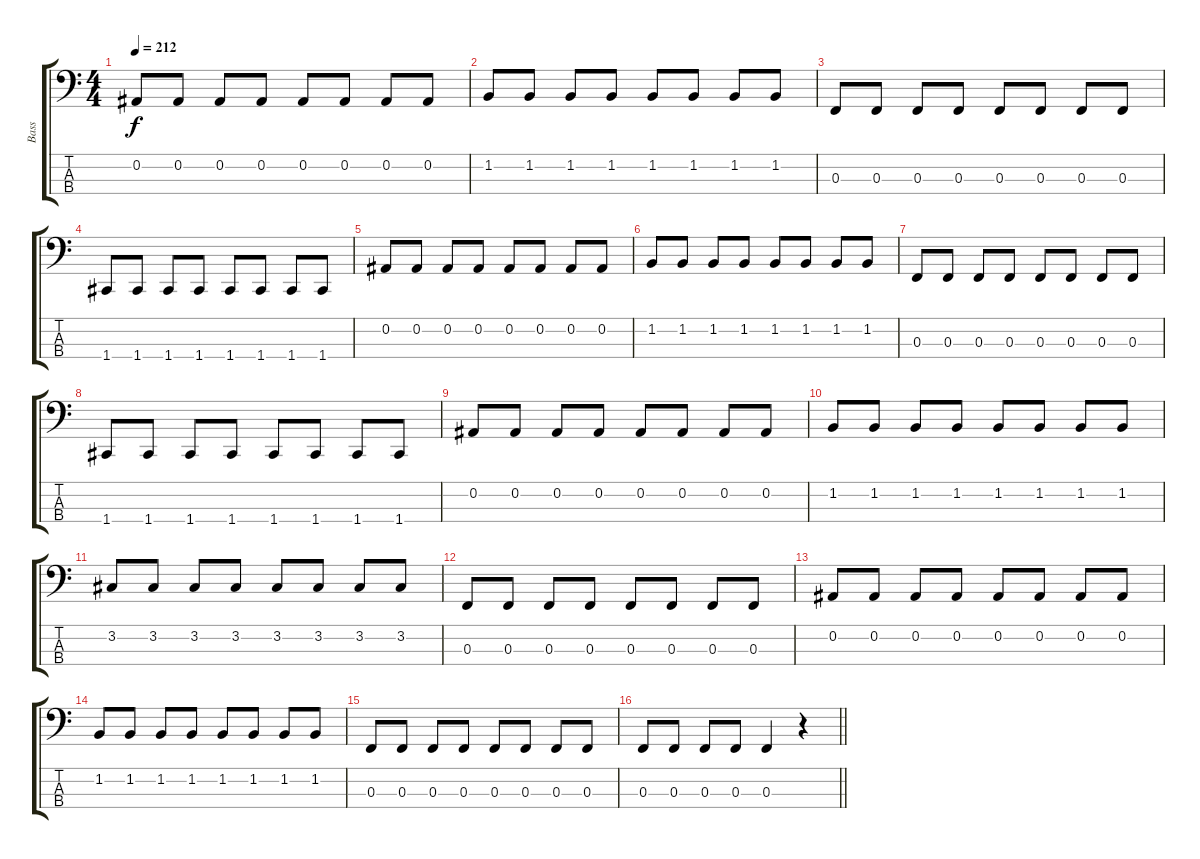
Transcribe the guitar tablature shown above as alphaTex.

\track ("Bass" "Bass") {instrument electricbasspick}
\staff {score tabs}
\tuning (Eb2 Bb1 F1 C1) {hide}
\ts (4 4)
\tempo 212
\clef f4
\ks c
0.2.8{dy f} 0.2.8 0.2.8 0.2.8 0.2.8 0.2.8 0.2.8 0.2.8 |
1.2.8 1.2.8 1.2.8 1.2.8 1.2.8 1.2.8 1.2.8 1.2.8 |
0.3.8 0.3.8 0.3.8 0.3.8 0.3.8 0.3.8 0.3.8 0.3.8 |
1.4.8 1.4.8 1.4.8 1.4.8 1.4.8 1.4.8 1.4.8 1.4.8 |
0.2.8 0.2.8 0.2.8 0.2.8 0.2.8 0.2.8 0.2.8 0.2.8 |
1.2.8 1.2.8 1.2.8 1.2.8 1.2.8 1.2.8 1.2.8 1.2.8 |
0.3.8 0.3.8 0.3.8 0.3.8 0.3.8 0.3.8 0.3.8 0.3.8 |
1.4.8 1.4.8 1.4.8 1.4.8 1.4.8 1.4.8 1.4.8 1.4.8 |
0.2.8 0.2.8 0.2.8 0.2.8 0.2.8 0.2.8 0.2.8 0.2.8 |
1.2.8 1.2.8 1.2.8 1.2.8 1.2.8 1.2.8 1.2.8 1.2.8 |
3.2.8 3.2.8 3.2.8 3.2.8 3.2.8 3.2.8 3.2.8 3.2.8 |
0.3.8 0.3.8 0.3.8 0.3.8 0.3.8 0.3.8 0.3.8 0.3.8 |
0.2.8 0.2.8 0.2.8 0.2.8 0.2.8 0.2.8 0.2.8 0.2.8 |
1.2.8 1.2.8 1.2.8 1.2.8 1.2.8 1.2.8 1.2.8 1.2.8 |
0.3.8 0.3.8 0.3.8 0.3.8 0.3.8 0.3.8 0.3.8 0.3.8 |
\barLineRight lightlight
0.3.8 0.3.8 0.3.8 0.3.8 0.3.4 r.4
